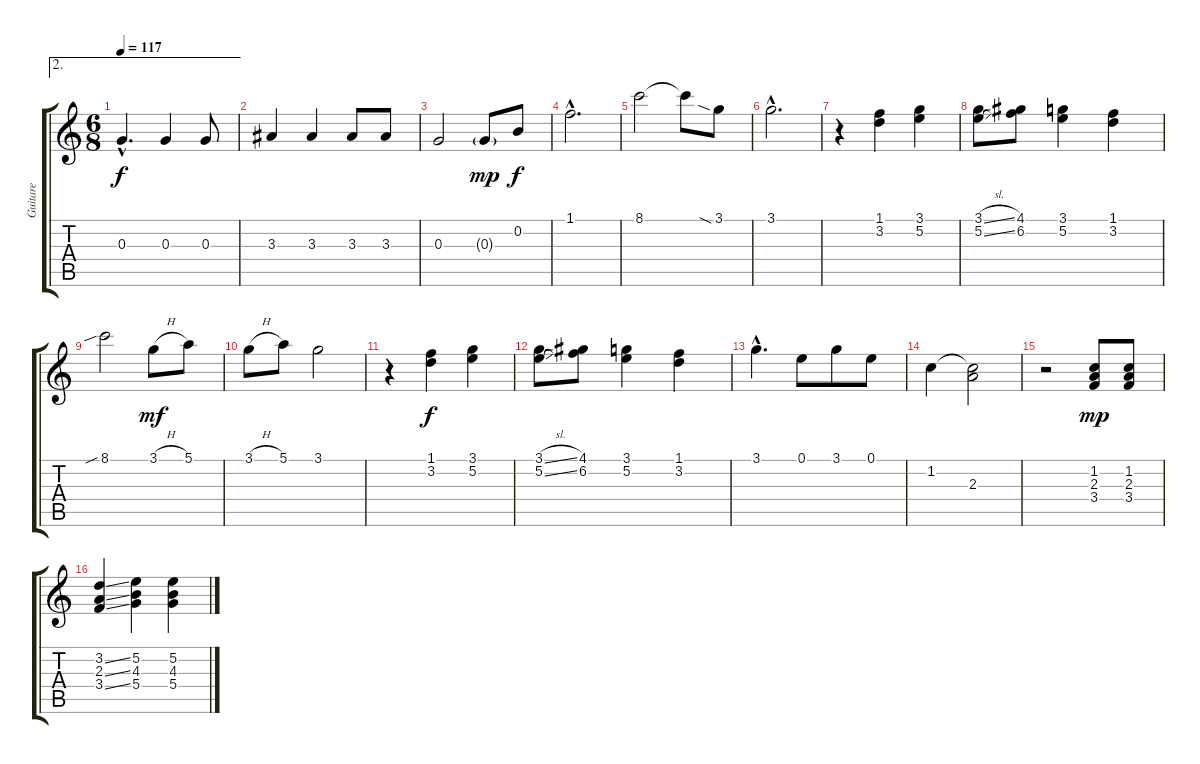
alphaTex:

\track ("Guitare" "Guitare") {instrument electricguitarjazz}
\staff {score tabs}
\tuning (E4 B3 G3 D3 A2 E2) {hide}
\ae 2
\ts (6 8)
\tempo 117
\clef g2
\ks c
0.3{hac}.4{d dy f} 0.3.4 0.3.8 |
3.3.4 3.3.4 3.3.8 3.3.8 |
0.3.2 0.3{g}.8{dy mp} 0.2.8{dy f} |
1.1{hac}.2{d} |
8.1.2 8.1{t}.8 3.1{sia}.8 |
3.1{hac}.2{d} |
r.4 (1.1 3.2).4 (3.1 5.2).4 |
(3.1{sl} 5.2{sl}).8 (4.1 6.2).8 (3.1 5.2).4 (1.1 3.2).4 |
8.1{sib}.2 3.1{h}.8{dy mf} 5.1.8 |
3.1{h}.8 5.1.8 3.1.2 |
r.4 (1.1 3.2).4{dy f} (3.1 5.2).4 |
(3.1{sl} 5.2{sl}).8 (4.1 6.2).8 (3.1 5.2).4 (1.1 3.2).4 |
3.1{hac}.4{d} 0.1.8 3.1.8 0.1.8 |
1.2.4 (1.2{t} 2.3).2 |
r.2 (1.2 2.3 3.4).8{dy mp} (1.2 2.3 3.4).8 |
(3.2{ss} 2.3{ss} 3.4{ss}).4 (5.2 4.3 5.4).4 (5.2 4.3 5.4).4
